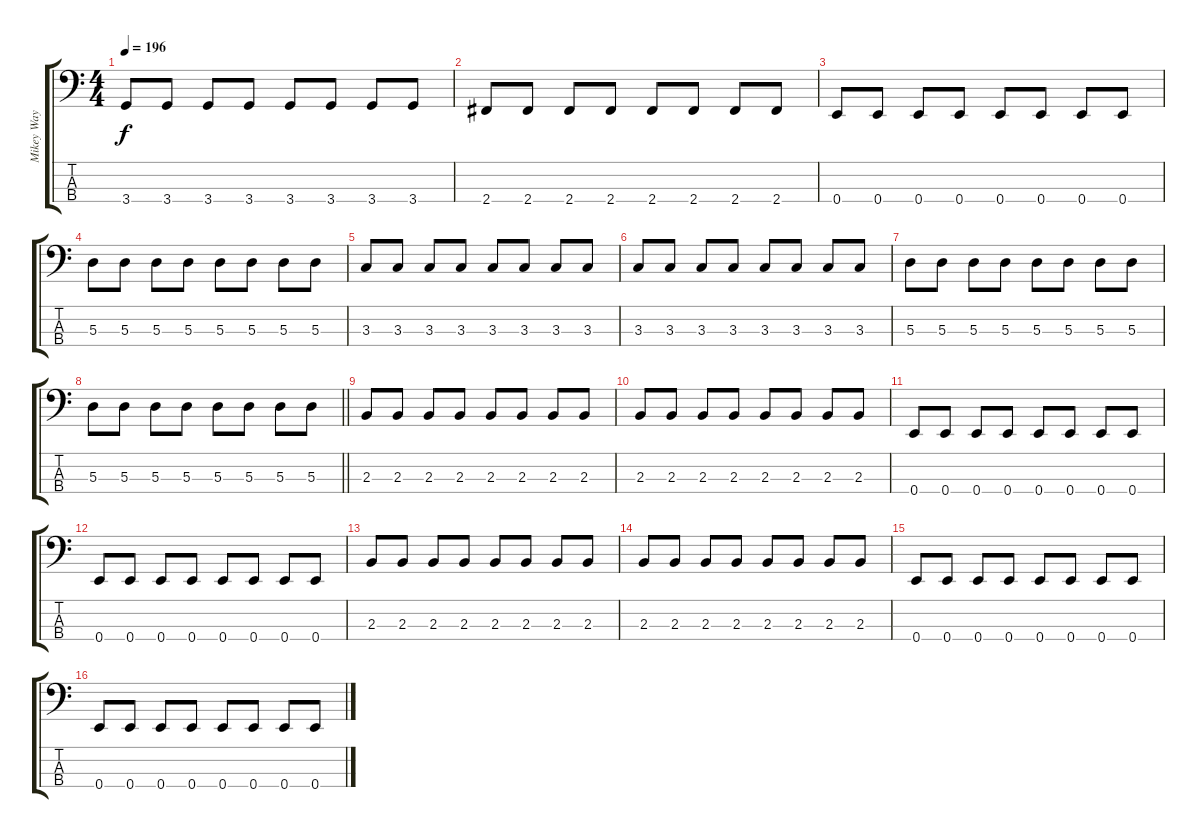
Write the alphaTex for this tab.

\track ("Mikey Way [Bass]" "Mikey Way ") {instrument electricbasspick}
\staff {score tabs}
\tuning (G2 D2 A1 E1) {hide}
\ts (4 4)
\tempo 196
\clef f4
\ks c
3.4.8{dy f} 3.4.8 3.4.8 3.4.8 3.4.8 3.4.8 3.4.8 3.4.8 |
2.4.8 2.4.8 2.4.8 2.4.8 2.4.8 2.4.8 2.4.8 2.4.8 |
0.4.8 0.4.8 0.4.8 0.4.8 0.4.8 0.4.8 0.4.8 0.4.8 |
5.3.8 5.3.8 5.3.8 5.3.8 5.3.8 5.3.8 5.3.8 5.3.8 |
3.3.8 3.3.8 3.3.8 3.3.8 3.3.8 3.3.8 3.3.8 3.3.8 |
3.3.8 3.3.8 3.3.8 3.3.8 3.3.8 3.3.8 3.3.8 3.3.8 |
5.3.8 5.3.8 5.3.8 5.3.8 5.3.8 5.3.8 5.3.8 5.3.8 |
\barLineRight lightlight
5.3.8 5.3.8 5.3.8 5.3.8 5.3.8 5.3.8 5.3.8 5.3.8 |
2.3.8 2.3.8 2.3.8 2.3.8 2.3.8 2.3.8 2.3.8 2.3.8 |
2.3.8 2.3.8 2.3.8 2.3.8 2.3.8 2.3.8 2.3.8 2.3.8 |
0.4.8 0.4.8 0.4.8 0.4.8 0.4.8 0.4.8 0.4.8 0.4.8 |
0.4.8 0.4.8 0.4.8 0.4.8 0.4.8 0.4.8 0.4.8 0.4.8 |
2.3.8 2.3.8 2.3.8 2.3.8 2.3.8 2.3.8 2.3.8 2.3.8 |
2.3.8 2.3.8 2.3.8 2.3.8 2.3.8 2.3.8 2.3.8 2.3.8 |
0.4.8 0.4.8 0.4.8 0.4.8 0.4.8 0.4.8 0.4.8 0.4.8 |
0.4.8 0.4.8 0.4.8 0.4.8 0.4.8 0.4.8 0.4.8 0.4.8
